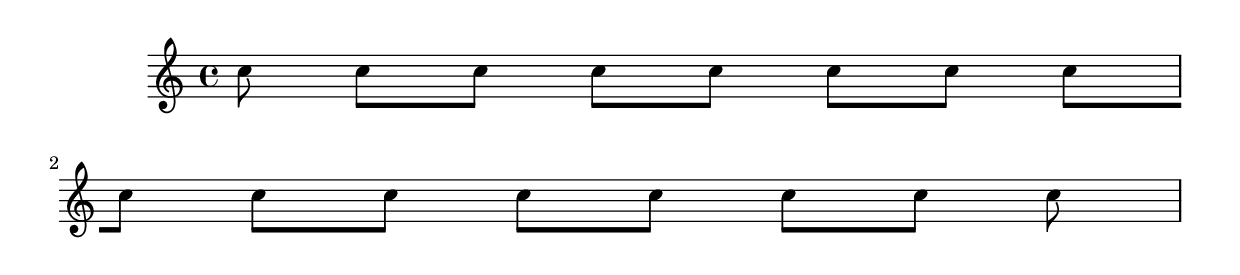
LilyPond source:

%% Do not edit this file; it is auto-generated from LSR http://lsr.dsi.unimi.it
%% This file is in the public domain.
\version "2.13.1"

\header {
  lsrtags = "rhythms"

  texidoces = "
Normalmente están prohibidos los saltos de línea si las barras
atraviesan las líneas divisorias.  Se puede cambiar este
comportamiento como se muestra aquí:

"
  doctitle = "Barras que atraviesan saltos de línea"
  
%% Translation of GIT committish :<6ce7f350682dfa99af97929be1dec6b9f1cbc01a>
  
texidocde = "
Zeilenumbrüche sind normalerweise während Balken verboten.  Das kann geändert
werden.

"
  doctitlede = "Balken über Zeilenumbrüche"

  texidoc = "
Line breaks are normally forbidden when beams cross bar lines. This
behavior can be changed as shown: 

"
  doctitle = "Beams across line breaks"
} % begin verbatim

\relative c'' {
  \override Beam #'breakable = ##t
  c8 c[ c] c[ c] c[ c] c[ \break  
  c8] c[ c] c[ c] c[ c] c
}

